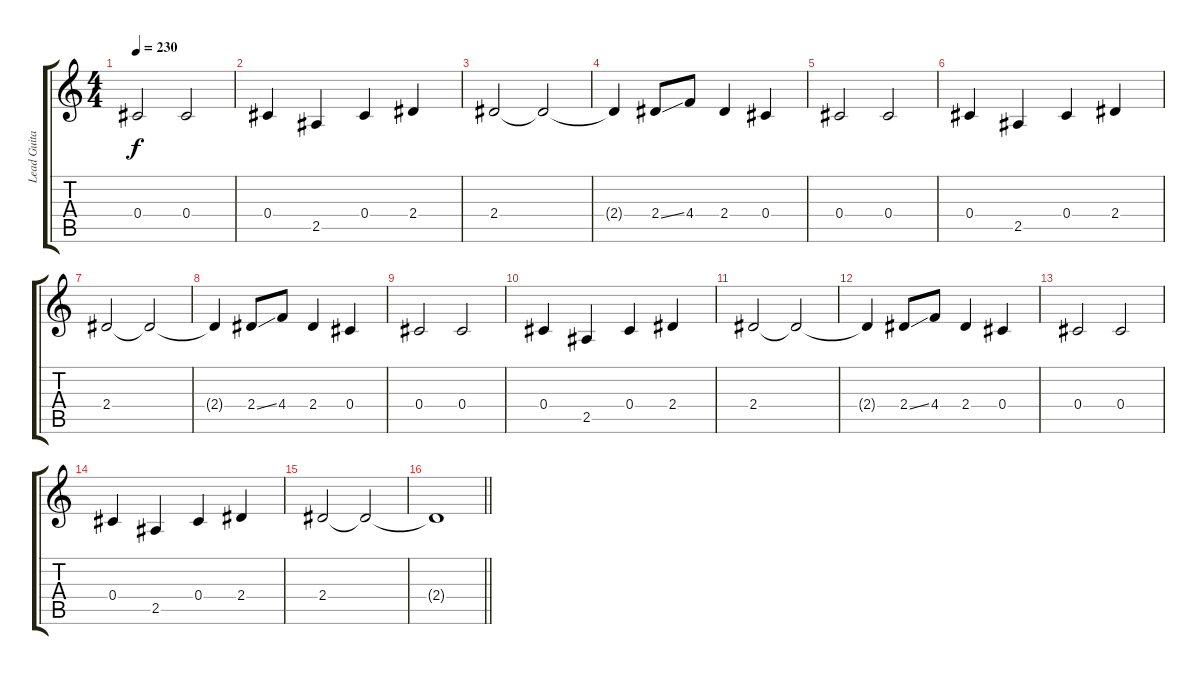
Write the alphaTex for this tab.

\track ("Lead Guitar" "Lead Guita") {instrument overdrivenguitar}
\staff {score tabs}
\tuning (Eb4 Bb3 Gb3 Db3 Ab2 Eb2) {hide}
\ts (4 4)
\tempo 230
\clef g2
\ks c
0.4.2{dy f} 0.4.2 |
0.4.4 2.5.4 0.4.4 2.4.4 |
2.4.2 2.4{t}.2 |
2.4{t}.4 2.4{ss}.8 4.4.8 2.4.4 0.4.4 |
0.4.2 0.4.2 |
0.4.4 2.5.4 0.4.4 2.4.4 |
2.4.2 2.4{t}.2 |
2.4{t}.4 2.4{ss}.8 4.4.8 2.4.4 0.4.4 |
0.4.2 0.4.2 |
0.4.4 2.5.4 0.4.4 2.4.4 |
2.4.2 2.4{t}.2 |
2.4{t}.4 2.4{ss}.8 4.4.8 2.4.4 0.4.4 |
0.4.2 0.4.2 |
0.4.4 2.5.4 0.4.4 2.4.4 |
2.4.2 2.4{t}.2 |
\barLineRight lightlight
2.4{t}.1
